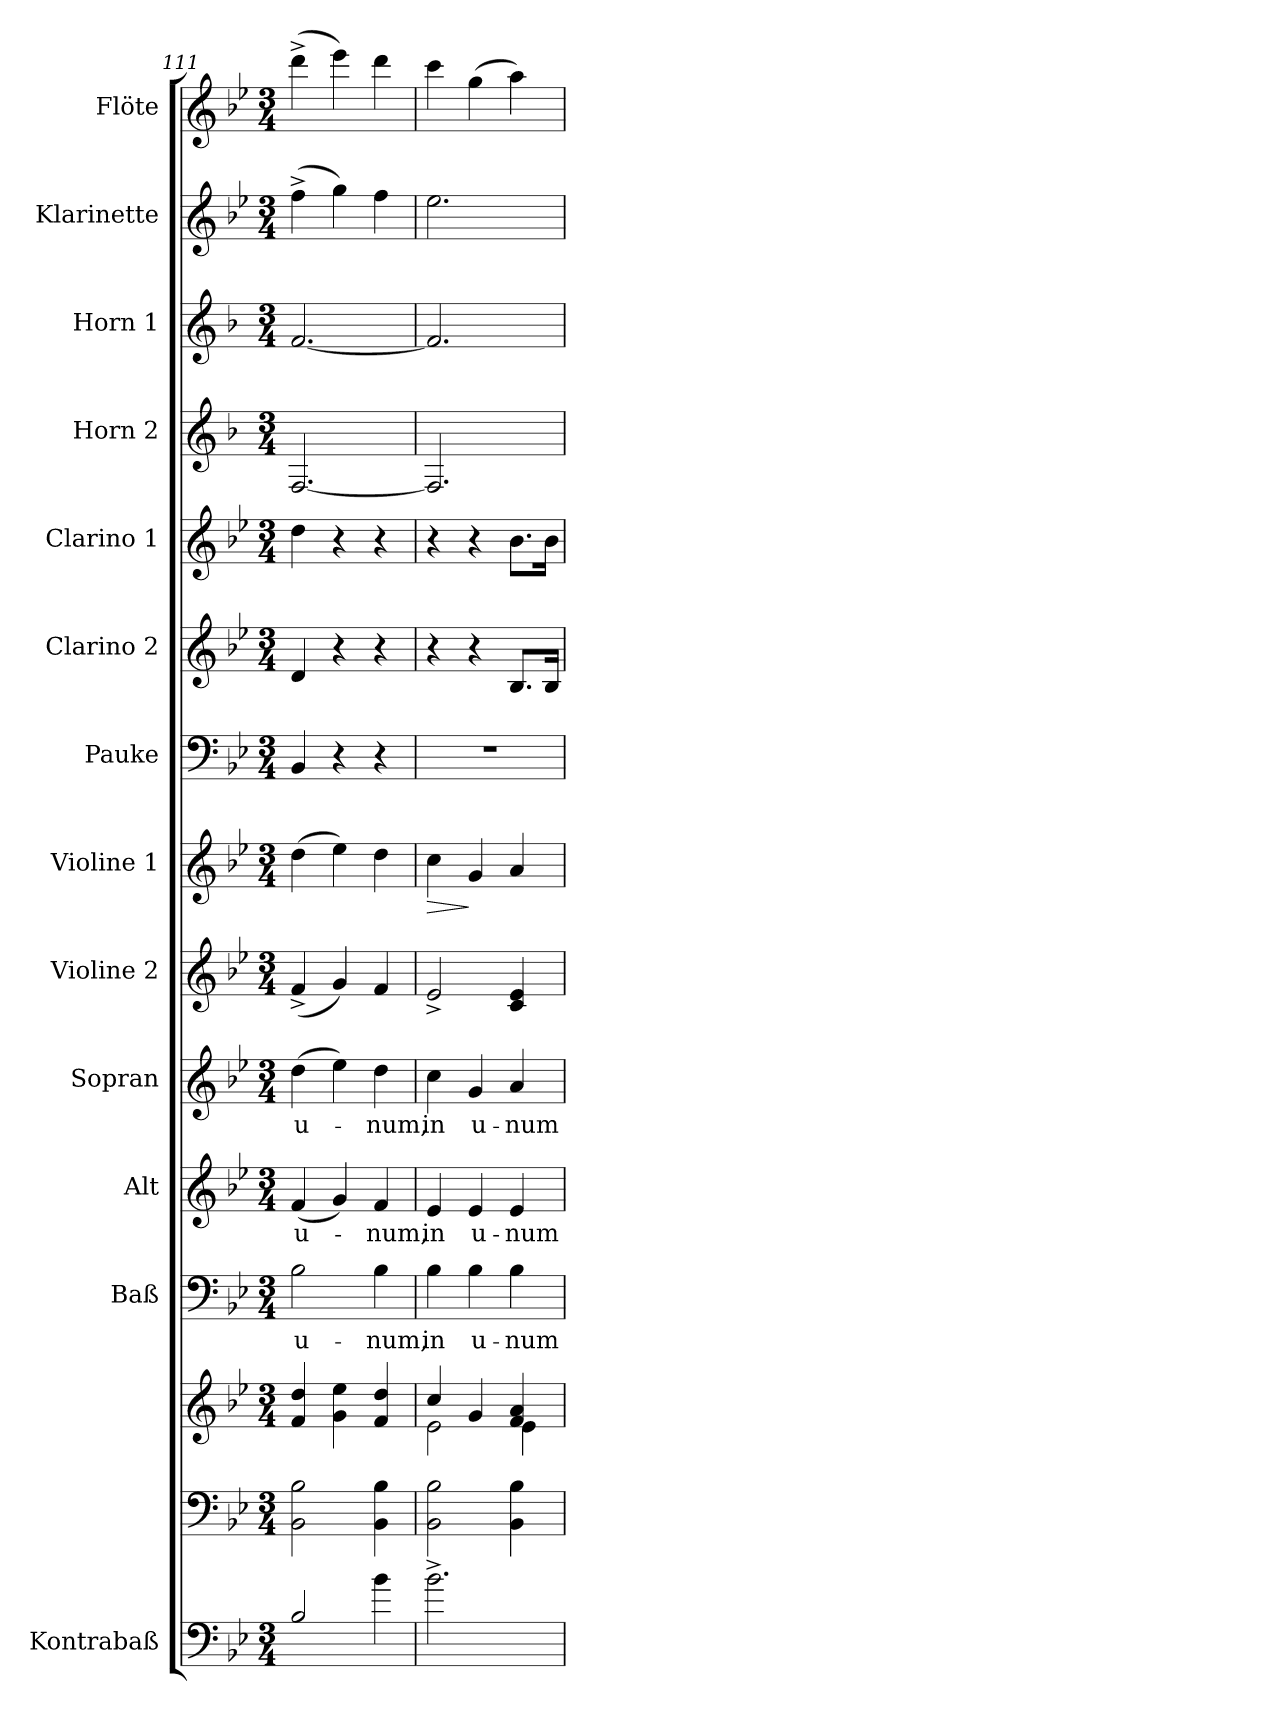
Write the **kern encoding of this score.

**kern	**kern	**kern	**kern	**text	**kern	**text	**kern	**text	**kern	**kern	**dynam	**kern	**kern	**kern	**kern	**kern	**kern	**kern
*part14	*part13	*part13	*part12	*part12	*part11	*part11	*part10	*part10	*part9	*part8	*part8	*part7	*part6	*part5	*part4	*part3	*part2	*part1
*staff15	*staff14	*staff13	*staff12	*staff12	*staff11	*staff11	*staff10	*staff10	*staff9	*staff8	*staff8	*staff7	*staff6	*staff5	*staff4	*staff3	*staff2	*staff1
*I"Kontrabaß	*	*	*I"Baß	*	*I"Alt	*	*I"Sopran	*	*I"Violine 2	*I"Violine 1	*	*I"Pauke	*I"Clarino 2	*I"Clarino 1	*I"Horn 2	*I"Horn 1	*I"Klarinette	*I"Flöte
*I'Kb	*	*	*I'Baß	*	*I'Alt	*	*I'Sop	*	*I'Vln. 2	*I'Vln. 1	*	*I'Pk.	*	*	*I'Hrn. 2	*I'Hrn. 1	*	*I'Fl.
*clefF4	*clefF4	*clefG2	*clefF4	*	*clefG2	*	*clefG2	*	*clefG2	*clefG2	*	*clefF4	*clefG2	*clefG2	*clefG2	*clefG2	*clefG2	*clefG2
*ITrd7c12	*	*	*	*	*	*	*	*	*	*	*	*	*ITrd7c12	*ITrd7c12	*ITrd4c7	*ITrd4c7	*	*
*k[b-e-]	*k[b-e-]	*k[b-e-]	*k[b-e-]	*	*k[b-e-]	*	*k[b-e-]	*	*k[b-e-]	*k[b-e-]	*	*k[b-e-]	*k[b-e-]	*k[b-e-]	*k[b-e-]	*k[b-e-]	*k[b-e-]	*k[b-e-]
*B-:	*B-:	*B-:	*B-:	*	*B-:	*	*B-:	*	*B-:	*B-:	*	*B-:	*B-:	*B-:	*B-:	*B-:	*B-:	*B-:
*M3/4	*M3/4	*M3/4	*M3/4	*	*M3/4	*	*M3/4	*	*M3/4	*M3/4	*	*M3/4	*M3/4	*M3/4	*M3/4	*M3/4	*M3/4	*M3/4
=111	=111	=111	=111	=111	=111	=111	=111	=111	=111	=111	=111	=111	=111	=111	=111	=111	=111	=111
!	!	!	!	!LO:LY:b	!	!LO:LY:b	!	!LO:LY:b	!	!	!	!	!	!	!	!	!	!
2BB-/	2BB-\ 2B-\	4f/ 4dd/	2B-\	u-	(<4f/	u-	(>4dd\	u-	(<4f^</	(>4dd\	.	4BB-/	4D/	4d\	[2.BB-/	[2.B-/	(>4ff^>\	(>4ddd^>\
.	.	4g\ 4ee-\	.	.	4g/)	.	4ee-\)	.	4g/)	4ee-\)	.	4r	4r	4r	.	.	4gg\)	4eee-\)
!	!	!	!	!LO:LY:b	!	!LO:LY:b	!	!LO:LY:b	!	!	!	!	!	!	!	!	!	!
4B-\	4BB-\ 4B-\	4f/ 4dd/	4B-\	-num,	4f/	-num,	4dd\	-num,	4f/	4dd\	.	4r	4r	4r	.	.	4ff\	4ddd\
=112	=112	=112	=112	=112	=112	=112	=112	=112	=112	=112	=112	=112	=112	=112	=112	=112	=112	=112
*	*	*^	*	*	*	*	*	*	*	*	*	*	*	*	*	*	*	*
!	!	!	!	!	!LO:LY:b	!	!LO:LY:b	!	!LO:LY:b	!	!	!LO:HP:b	!	!	!	!	!	!	!
2.B-^>\	2BB-\ 2B-\	4cc/	2e-\	4B-\	in	4e-/	in	4cc\	in	2e-^</	4cc\	>	2.r	4r	4r	2.BB-/]	2.B-/]	2.ee-\	4ccc\
!	!	!	!	!	!LO:LY:b	!	!LO:LY:b	!	!LO:LY:b	!	!	!	!	!	!	!	!	!	!
.	.	4g/	.	4B-\	u-	4e-/	u-	4g/	u-	.	4g/	]	.	4r	4r	.	.	.	(>4gg\
!	!	!	!	!	!LO:LY:b	!	!LO:LY:b	!	!LO:LY:b	!	!	!	!	!	!	!	!	!	!
.	4BB-\ 4B-\	4f/ 4a/	4e-\	4B-\	-num	4e-/	-num	4a/	-num	4c/ 4e-/	4a/	.	.	8.BB-/L	8.B-\L	.	.	.	4aa\)
.	.	.	.	.	.	.	.	.	.	.	.	.	.	16BB-/Jk	16B-\Jk	.	.	.	.
*	*	*v	*v	*	*	*	*	*	*	*	*	*	*	*	*	*	*	*	*
=	=	=	=	=	=	=	=	=	=	=	=	=	=	=	=	=	=	=
*-	*-	*-	*-	*-	*-	*-	*-	*-	*-	*-	*-	*-	*-	*-	*-	*-	*-	*-
